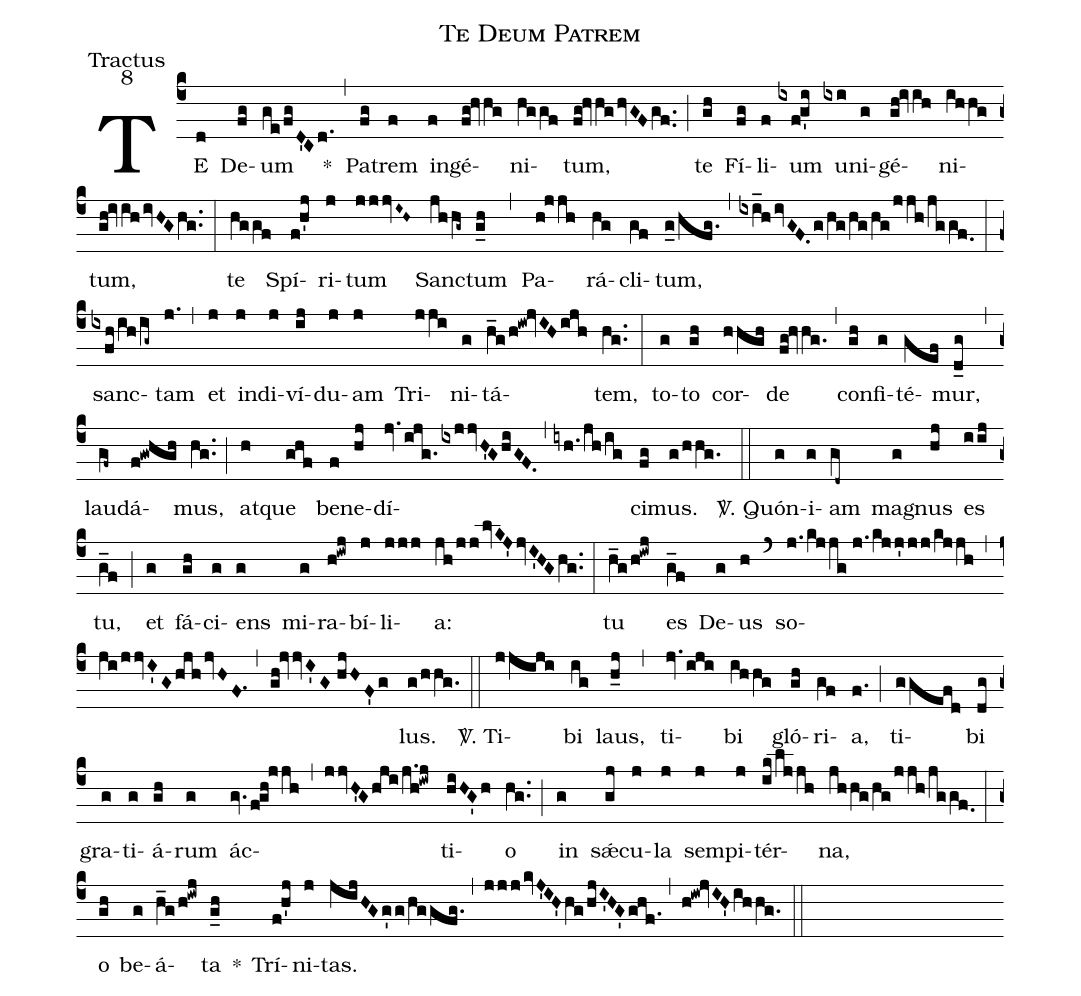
name:Te Deum Patrem;
office-part:Tractus;
mode:8;
%%
(c4) TE(d) De(fg)um(ge/fgD'Cd.) *(,) Pa(fg)trem(f) in(f)gé(fg!hvhg)ni(hggf)tum,(fg!hvhghvGFgf..) (;) te(gh) Fí(fg)li(f)um(ixfg'i) u(ixi)ni(g)gé(gh!ivih)ni(ihhg)tum,(gh!ivihivHGhg..) (:)
te(hggf) Spí(f!h'j)ri(j)tum(jjjvI~H~) Sanc(jhhg~)tum(g_h) (,) Pa(h!jjh)rá(hg)cli(gf)tum,(g_0/hfg.) (,) (ixi_hivGF.g/hg/hg/hg/jjh/jggf.0) (:)
sanc(ixfh/ih/ig~)tam(j.) (,) et(j) in(j)di(j)ví(ij)du(j)am(j) Tri(jji)ni(g)tá(h_g/h!iw!jvIHijh)tem,(hg..) (:)
to(g)to(gh) cor(hhgh)de(fg!hvhg.) (,) con(gh)fi(g)té(gef)mur,(d_g) (,) lau(gf~)dá(f!gwhgh)mus,(hg..) (;) at(h)que(ghf) be(f)ne(hj)dí(jv.ijg.ixjjvH'GhiGF.)(,)(iyh./!jh/!ig)ci(fg)mus.(g/hhg.) (::)
<sp>V/</sp>. Quón(g)i(g)am(gd~) ma(g)gnus(hj) es(iij) tu,(g_f) (;) et(g) fá(gh)ci(g)ens(g) mi(g)ra(h!iwj)bí(j)li(jjj)a:(jh/jjlvKJ'jvI'HGhg..) (:)
tu(h_g/h!iwj) es(g_f) De(g)us(h) (`) so(j./kjjg//j./kjj'jj/kjjh)(,)(ji/jjvI'GhjhjvHF.1)(,)(gh!jvvI'G//hjHF'g)lus.(g/hhg.) (::)
<sp>V/</sp>. Ti(jjiji)bi(ig) laus,(h_j) (,) ti(jv.iji)bi(ihhg) gló(gh)ri(gf)a,(f.) (;) ti(ggefd)bi(dg) gra(g)ti(g)á(gh)rum(g) ác(gv.fgh!jjh)(,)(jjvH'Ghji/j.h!iwj)ti(hiHG'h)o(hg..) (;) in(g) sǽ(gj)cu(j)la(j) sem(j)pi(j)tér(ik/ljjh)na,(jhhg/hg/jjh/jggf.0) (:)
o(gh) be(g)á(h_g/h!iwj)ta(g_h) *() Trí(f!h'j)ni(j)tas.(jijHGg'g/hggfg.) (,) (jjjkvJ'IH'hg/hjI'HG'ghf.1) (,) (h!iw!jvIH'ihhg.) (::)
